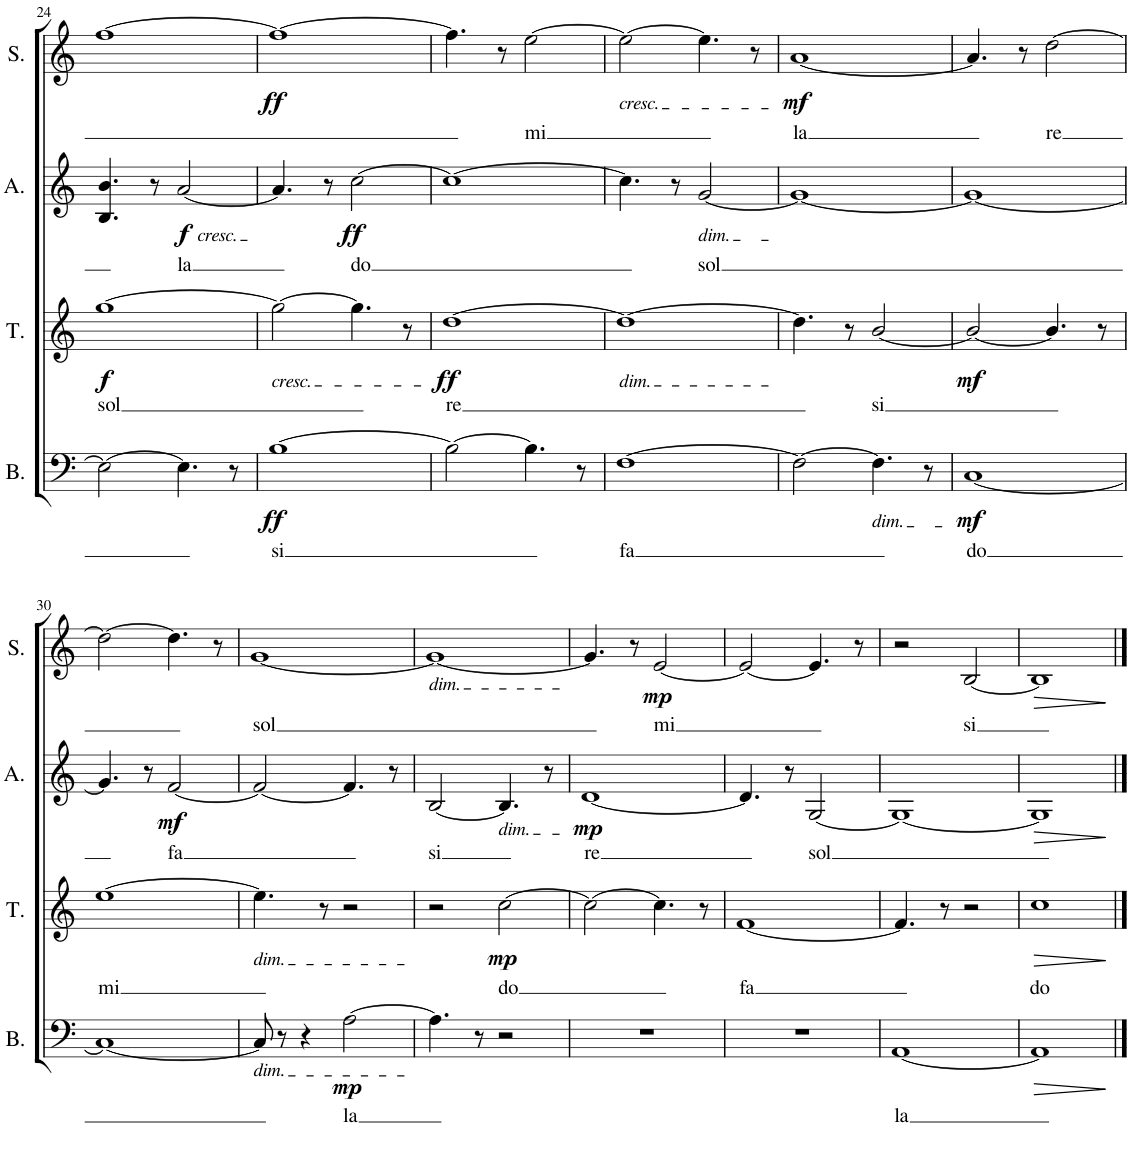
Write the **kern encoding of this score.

**kern	**text	**dynam	**kern	**text	**dynam	**kern	**text	**dynam	**kern	**text	**dynam
*part4	*part4	*part4	*part3	*part3	*part3	*part2	*part2	*part2	*part1	*part1	*part1
*staff4	*staff4	*staff4	*staff3	*staff3	*staff3	*staff2	*staff2	*staff2	*staff1	*staff1	*staff1
*I"Bass	*	*	*I"Tenor	*	*	*I"Contralto	*	*	*I"Soprano	*	*
*I'B.	*	*	*I'T.	*	*	*	*	*	*I'S.	*	*
!!LO:PB:g=z
*clefF4	*	*	*clefG2	*	*	*clefG2	*	*	*clefG2	*	*
*k[]	*	*	*k[]	*	*	*k[]	*	*	*k[]	*	*
*M4/4	*	*	*M4/4	*	*	*M4/4	*	*	*M4/4	*	*
=24	=24	=24	=24	=24	=24	=24	=24	=24	=24	=24	=24
!	!	!	!	!LO:LY:b	!LO:DY:b	!	!	!	!	!	!
2E\_	.	.	[1gg	sol	f	4.B/ 4.b/	.	.	[1ff	.	.
.	.	.	.	.	.	8r	.	.	.	.	.
!	!	!	!	!	!	!LO:TX:b:i:t=cresc.	!	!	!	!	!
!	!	!	!	!	!	!	!LO:LY:b	!LO:DY:b	!	!	!
4.E\]	.	.	.	.	.	[2a/	la	f	.	.	.
8r	.	.	.	.	.	.	.	.	.	.	.
=25	=25	=25	=25	=25	=25	=25	=25	=25	=25	=25	=25
!	!	!	!LO:TX:b:i:t=cresc.	!	!	!	!	!	!	!	!
!	!LO:LY:b	!LO:DY:b	!	!	!	!	!	!	!	!	!LO:DY:b
[1B	si	ff	2gg\_	.	.	4.a/]	.	.	1ff_	.	ff
.	.	.	.	.	.	8r	.	.	.	.	.
!	!	!	!	!	!	!	!LO:LY:b	!LO:DY:b	!	!	!
.	.	.	4.gg\]	.	.	[2cc\	do	ff	.	.	.
.	.	.	8r	.	.	.	.	.	.	.	.
=26	=26	=26	=26	=26	=26	=26	=26	=26	=26	=26	=26
!	!	!	!	!LO:LY:b	!LO:DY:b	!	!	!	!	!	!
2B\_	.	.	[1dd	re	ff	1cc_	.	.	4.ff\]	.	.
.	.	.	.	.	.	.	.	.	8r	.	.
!	!	!	!	!	!	!	!	!	!	!LO:LY:b	!
4.B\]	.	.	.	.	.	.	.	.	[2ee\	mi	.
8r	.	.	.	.	.	.	.	.	.	.	.
=27	=27	=27	=27	=27	=27	=27	=27	=27	=27	=27	=27
!	!	!	!	!	!	!	!	!	!LO:TX:b:i:t=cresc.	!	!
!	!	!	!LO:TX:b:i:t=dim.	!	!	!	!	!	!	!	!
!	!LO:LY:b	!	!	!	!	!	!	!	!	!	!
[1F	fa	.	1dd_	.	.	4.cc\]	.	.	2ee\_	.	.
.	.	.	.	.	.	8r	.	.	.	.	.
!	!	!	!	!	!	!LO:TX:b:i:t=dim.	!	!	!	!	!
!	!	!	!	!	!	!	!LO:LY:b	!	!	!	!
.	.	.	.	.	.	[2g/	sol	.	4.ee\]	.	.
.	.	.	.	.	.	.	.	.	8r	.	.
=28	=28	=28	=28	=28	=28	=28	=28	=28	=28	=28	=28
!	!	!	!	!	!	!	!	!	!	!LO:LY:b	!LO:DY:b
2F\_	.	.	4.dd\]	.	.	1g_	.	.	[1a	la	mf
.	.	.	8r	.	.	.	.	.	.	.	.
!LO:TX:b:i:t=dim.	!	!	!	!	!	!	!	!	!	!	!
!	!	!	!	!LO:LY:b	!	!	!	!	!	!	!
4.F\]	.	.	[2b/	si	.	.	.	.	.	.	.
8r	.	.	.	.	.	.	.	.	.	.	.
=29	=29	=29	=29	=29	=29	=29	=29	=29	=29	=29	=29
!	!LO:LY:b	!LO:DY:b	!	!	!LO:DY:b	!	!	!	!	!	!
[1C	do	mf	2b/_	.	mf	1g_	.	.	4.a/]	.	.
.	.	.	.	.	.	.	.	.	8r	.	.
!	!	!	!	!	!	!	!	!	!	!LO:LY:b	!
.	.	.	4.b/]	.	.	.	.	.	[2dd\	re	.
.	.	.	8r	.	.	.	.	.	.	.	.
!!LO:LB:g=z
=30	=30	=30	=30	=30	=30	=30	=30	=30	=30	=30	=30
!	!	!	!	!LO:LY:b	!	!	!	!	!	!	!
1C_	.	.	[1ee	mi	.	4.g/]	.	.	2dd\_	.	.
.	.	.	.	.	.	8r	.	.	.	.	.
!	!	!	!	!	!	!	!LO:LY:b	!LO:DY:b	!	!	!
.	.	.	.	.	.	[2f/	fa	mf	4.dd\]	.	.
.	.	.	.	.	.	.	.	.	8r	.	.
=31	=31	=31	=31	=31	=31	=31	=31	=31	=31	=31	=31
!	!	!	!LO:TX:b:i:t=dim.	!	!	!	!	!	!	!	!
!LO:TX:b:i:t=dim.	!	!	!	!	!	!	!	!	!	!	!
!	!	!	!	!	!	!	!	!	!	!LO:LY:b	!
8C/]	.	.	4.ee\]	.	.	2f/_	.	.	[1g	sol	.
8r	.	.	.	.	.	.	.	.	.	.	.
4r	.	.	.	.	.	.	.	.	.	.	.
.	.	.	8r	.	.	.	.	.	.	.	.
!	!LO:LY:b	!LO:DY:b	!	!	!	!	!	!	!	!	!
[2A\	la	mp	2r	.	.	4.f/]	.	.	.	.	.
.	.	.	.	.	.	8r	.	.	.	.	.
=32	=32	=32	=32	=32	=32	=32	=32	=32	=32	=32	=32
!	!	!	!	!	!	!	!	!	!LO:TX:b:i:t=dim.	!	!
!	!	!	!	!	!	!	!LO:LY:b	!	!	!	!
4.A\]	.	.	2r	.	.	[2B/	si	.	1g_	.	.
8r	.	.	.	.	.	.	.	.	.	.	.
!	!	!	!	!	!	!LO:TX:b:i:t=dim.	!	!	!	!	!
!	!	!	!	!LO:LY:b	!LO:DY:b	!	!	!	!	!	!
2r	.	.	[2cc\	do	mp	4.B/]	.	.	.	.	.
.	.	.	.	.	.	8r	.	.	.	.	.
=33	=33	=33	=33	=33	=33	=33	=33	=33	=33	=33	=33
!	!	!	!	!	!	!	!LO:LY:b	!LO:DY:b	!	!	!
1r	.	.	2cc\_	.	.	[1d	re	mp	4.g/]	.	.
.	.	.	.	.	.	.	.	.	8r	.	.
!	!	!	!	!	!	!	!	!	!	!LO:LY:b	!LO:DY:b
.	.	.	4.cc\]	.	.	.	.	.	[2e/	mi	mp
.	.	.	8r	.	.	.	.	.	.	.	.
=34	=34	=34	=34	=34	=34	=34	=34	=34	=34	=34	=34
!	!	!	!	!LO:LY:b	!	!	!	!	!	!	!
1r	.	.	[1f	fa	.	4.d/]	.	.	2e/_	.	.
.	.	.	.	.	.	8r	.	.	.	.	.
!	!	!	!	!	!	!	!LO:LY:b	!	!	!	!
.	.	.	.	.	.	[2G/	sol	.	4.e/]	.	.
.	.	.	.	.	.	.	.	.	8r	.	.
=35	=35	=35	=35	=35	=35	=35	=35	=35	=35	=35	=35
!	!LO:LY:b	!	!	!	!	!	!	!	!	!	!
[1AA	la	.	4.f/]	.	.	1G_	.	.	2r	.	.
.	.	.	8r	.	.	.	.	.	.	.	.
!	!	!	!	!	!	!	!	!	!	!LO:LY:b	!
.	.	.	2r	.	.	.	.	.	[2B/	si	.
=36	=36	=36	=36	=36	=36	=36	=36	=36	=36	=36	=36
!	!	!LO:HP:b	!	!LO:LY:b	!LO:HP:b	!	!	!LO:HP:b	!	!	!LO:HP:b
1AA]	.	>	1cc	do	>	1G]	.	>	1B]	.	>
.	.	]	.	.	]	.	.	]	.	.	]
==	==	==	==	==	==	==	==	==	==	==	==
*-	*-	*-	*-	*-	*-	*-	*-	*-	*-	*-	*-
